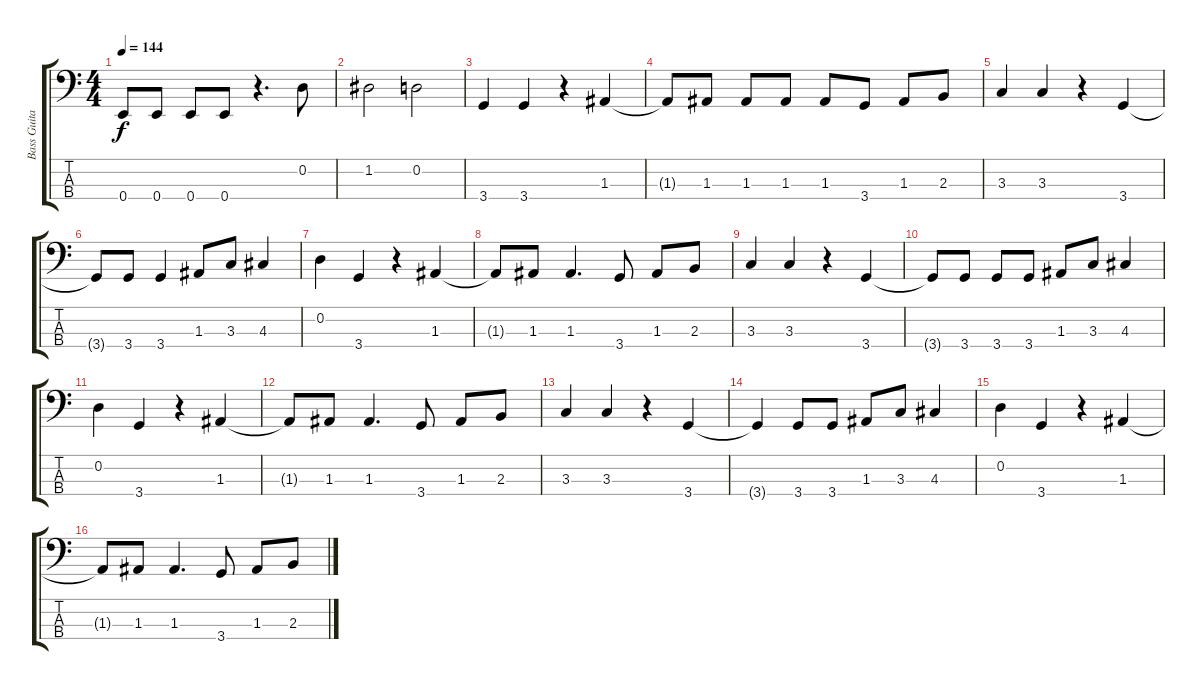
\track ("Bass Guitar         " "Bass Guita") {instrument electricbassfinger}
\staff {score tabs}
\tuning (G2 D2 A1 E1) {hide}
\ts (4 4)
\tempo 144
\clef f4
\ks c
0.4.8{dy f} 0.4.8 0.4.8 0.4.8 r.4{d} 0.2.8 |
1.2.2 0.2.2 |
3.4.4 3.4.4 r.4 1.3.4 |
1.3{t}.8 1.3.8 1.3.8 1.3.8 1.3.8 3.4.8 1.3.8 2.3.8 |
3.3.4 3.3.4 r.4 3.4.4 |
3.4{t}.8 3.4.8 3.4.4 1.3.8 3.3.8 4.3.4 |
0.2.4 3.4.4 r.4 1.3.4 |
1.3{t}.8 1.3.8 1.3.4{d} 3.4.8 1.3.8 2.3.8 |
3.3.4 3.3.4 r.4 3.4.4 |
3.4{t}.8 3.4.8 3.4.8 3.4.8 1.3.8 3.3.8 4.3.4 |
0.2.4 3.4.4 r.4 1.3.4 |
1.3{t}.8 1.3.8 1.3.4{d} 3.4.8 1.3.8 2.3.8 |
3.3.4 3.3.4 r.4 3.4.4 |
3.4{t}.4 3.4.8 3.4.8 1.3.8 3.3.8 4.3.4 |
0.2.4 3.4.4 r.4 1.3.4 |
1.3{t}.8 1.3.8 1.3.4{d} 3.4.8 1.3.8 2.3.8
